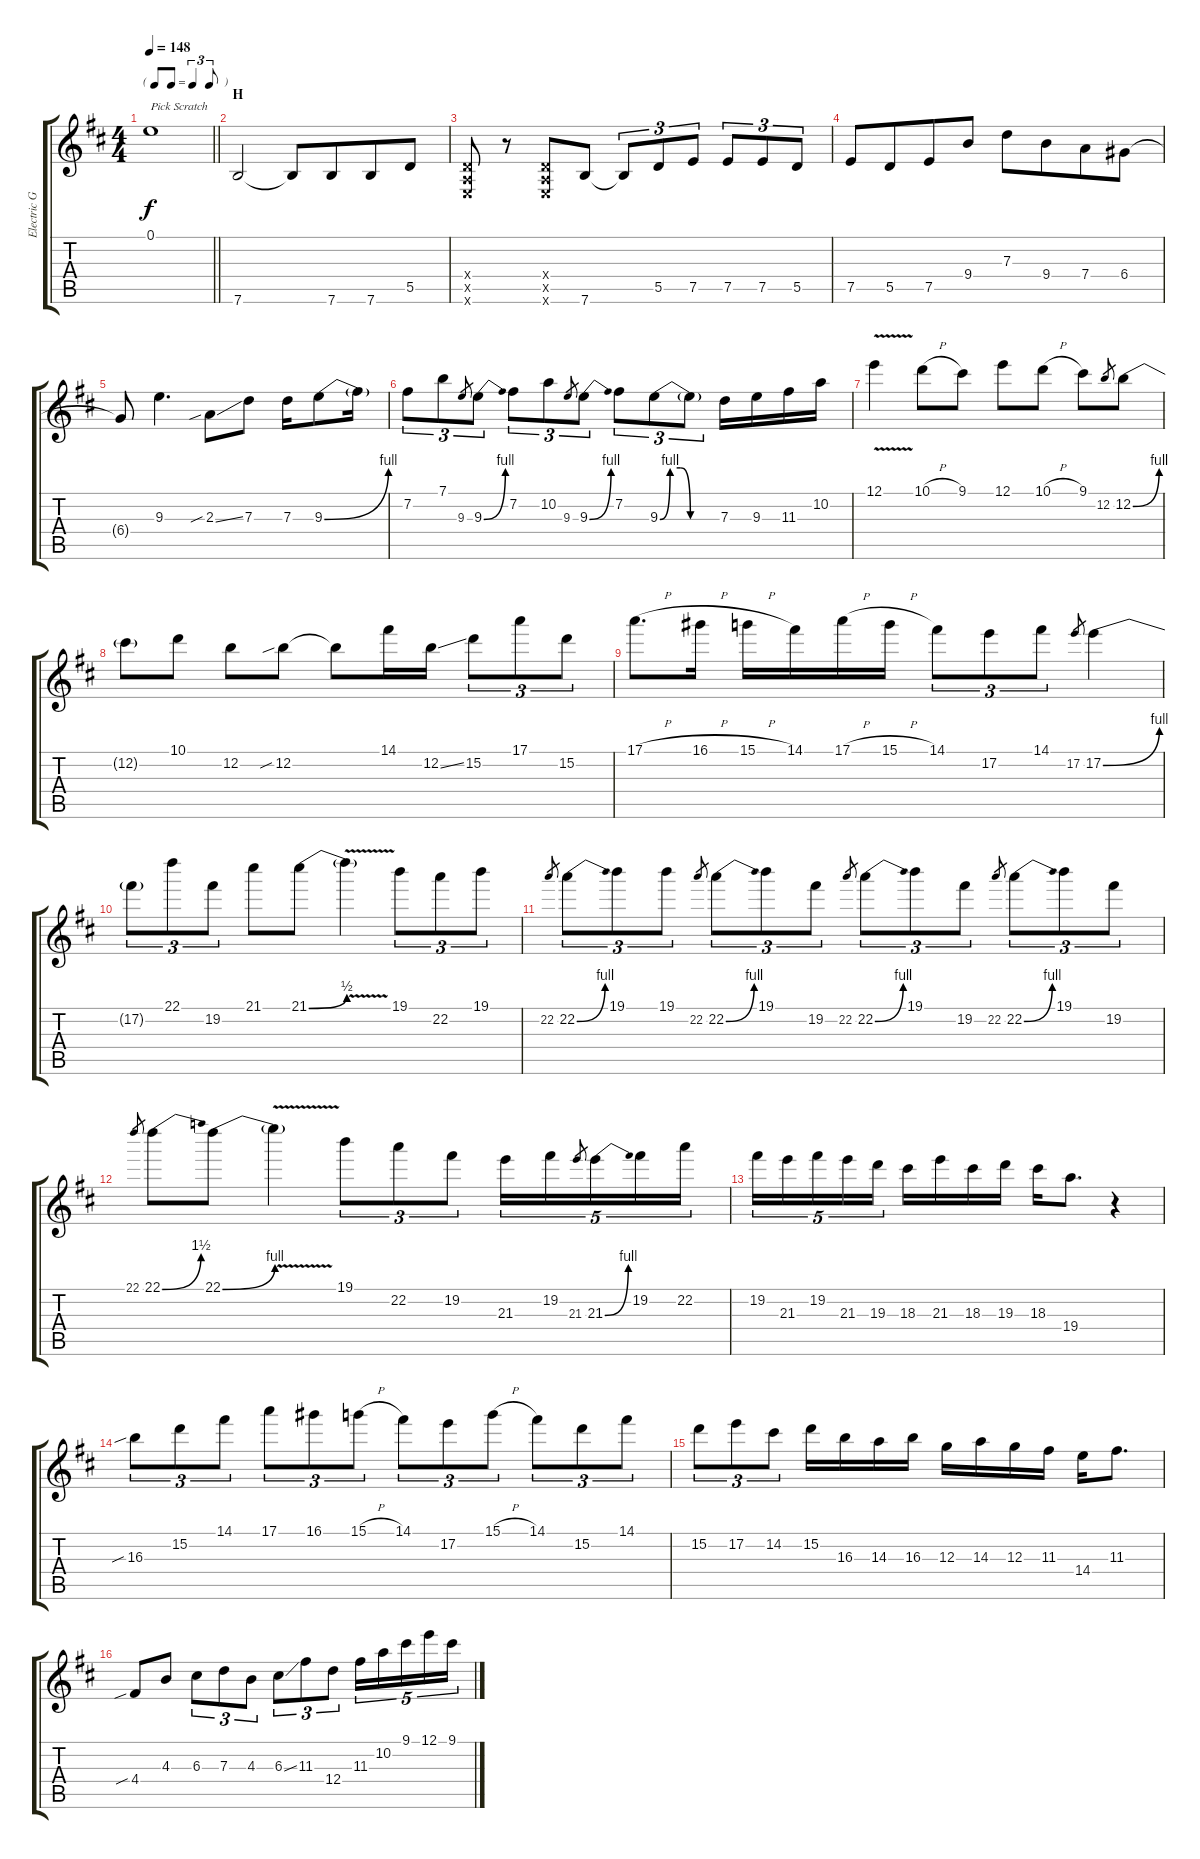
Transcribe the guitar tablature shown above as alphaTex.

\track ("Electric Guitar2" "Electric G") {instrument distortionguitar}
\staff {score tabs}
\tuning (E4 B3 G3 D3 A2 E2) {hide}
\ts (4 4)
\tf triplet8th
\tempo 148
\clef g2
\barLineRight lightlight
\ks bminor
0.1.1{txt "Pick Scratch" dy f volume 12 instrument applause} |
\section ("" "H")
7.6.2{volume 12 instrument distortionguitar} 7.6{t}.8 7.6.8{beam merge} 7.6.8 5.5.8 |
(0.4{x} 0.5{x} 0.6{x}).8 r.8 (0.4{x} 0.5{x} 0.6{x}).8 7.6.8 7.6{t}.8{tu (3 2)} 5.5.8{tu (3 2)} 7.5.8{tu (3 2)} 7.5.8{tu (3 2)} 7.5.8{tu (3 2)} 5.5.8{tu (3 2)} |
7.5.8 5.5.8{beam merge} 7.5.8 9.4.8 7.3.8 9.4.8{beam merge} 7.4.8 6.4.8 |
6.4{t}.8 9.3.4{d} 2.3{sib ss}.8 7.3.8 7.3.16 9.3{be (bend 0 0 60 4)}.8 9.3{t}.16 |
7.2.8{tu (3 2)} 7.1.8{tu (3 2)} 9.3.8{gr} 9.3{be (bend 0 0 60 4)}.8{tu (3 2)} 7.2.8{tu (3 2)} 10.2.8{tu (3 2)} 9.3.8{gr} 9.3{be (bend 0 0 60 4)}.8{tu (3 2)} 7.2.8{tu (3 2)} 9.3{be (custom 0 0 10 4 20 4 30 0 60 0)}.8{tu (3 2)} 9.3{t}.8{tu (3 2)} 7.3.16 9.3.16 11.3.16 10.2.16 |
12.1{v}.4 10.1{h}.8 9.1.8 12.1.8 10.1{h}.8 9.1.8 12.2.8{gr} 12.2{be (bend 0 0 60 4)}.8 |
12.2{t}.8 10.1.8 12.2.8 12.2{sib}.8 12.2{t}.8 14.1.16 12.2{ss}.16 15.2.8{tu (3 2)} 17.1.8{tu (3 2)} 15.2.8{tu (3 2)} |
17.1{h}.8{d} 16.1{h}.16 15.1{h}.16 14.1.16 17.1{h}.16 15.1{h}.16 14.1.8{tu (3 2)} 17.2.8{tu (3 2)} 14.1.8{tu (3 2)} 17.2.8{gr} 17.2{be (bend 0 0 60 4)}.4 |
17.2{t}.8{tu (3 2)} 22.1.8{tu (3 2)} 19.2.8{tu (3 2)} 21.1.8 21.1{be (bend 0 0 60 2)}.8 21.1{v t}.4 19.1.8{tu (3 2)} 22.2.8{tu (3 2)} 19.1.8{tu (3 2)} |
22.2.8{gr} 22.2{be (bend 0 0 60 4)}.8{tu (3 2)} 19.1.8{tu (3 2)} 19.1.8{tu (3 2)} 22.2.8{gr} 22.2{be (bend 0 0 60 4)}.8{tu (3 2)} 19.1.8{tu (3 2)} 19.2.8{tu (3 2)} 22.2.8{gr} 22.2{be (bend 0 0 60 4)}.8{tu (3 2)} 19.1.8{tu (3 2)} 19.2.8{tu (3 2)} 22.2.8{gr} 22.2{be (bend 0 0 60 4)}.8{tu (3 2)} 19.1.8{tu (3 2)} 19.2.8{tu (3 2)} |
22.1.8{gr} 22.1{be (bend 0 0 60 6)}.8 22.1{be (bend 0 0 60 4)}.8 22.1{v t}.4 19.1.8{tu (3 2)} 22.2.8{tu (3 2)} 19.2.8{tu (3 2)} 21.3.16{tu (5 4)} 19.2.16{tu (5 4)} 21.3.8{gr} 21.3{be (bend 0 0 60 4)}.16{tu (5 4)} 19.2.16{tu (5 4)} 22.2.16{tu (5 4)} |
19.2.16{tu (5 4)} 21.3.16{tu (5 4)} 19.2.16{tu (5 4)} 21.3.16{tu (5 4)} 19.3.16{tu (5 4)} 18.3.16 21.3.16 18.3.16 19.3.16 18.3.16 19.4.8{d} r.4 |
16.3{sib}.8{tu (3 2)} 15.2.8{tu (3 2)} 14.1.8{tu (3 2)} 17.1.8{tu (3 2)} 16.1.8{tu (3 2)} 15.1{h}.8{tu (3 2)} 14.1.8{tu (3 2)} 17.2.8{tu (3 2)} 15.1{h}.8{tu (3 2)} 14.1.8{tu (3 2)} 15.2.8{tu (3 2)} 14.1.8{tu (3 2)} |
15.2.8{tu (3 2)} 17.2.8{tu (3 2)} 14.2.8{tu (3 2)} 15.2.16 16.3.16 14.3.16 16.3.16 12.3.16 14.3.16 12.3.16 11.3.16 14.4.16 11.3.8{d} |
4.4{sib}.8 4.3.8 6.3.8{tu (3 2)} 7.3.8{tu (3 2)} 4.3.8{tu (3 2)} 6.3{ss}.8{tu (3 2)} 11.3.8{tu (3 2)} 12.4.8{tu (3 2)} 11.3.16{tu (5 4)} 10.2.16{tu (5 4)} 9.1.16{tu (5 4)} 12.1.16{tu (5 4)} 9.1.16{tu (5 4)}
